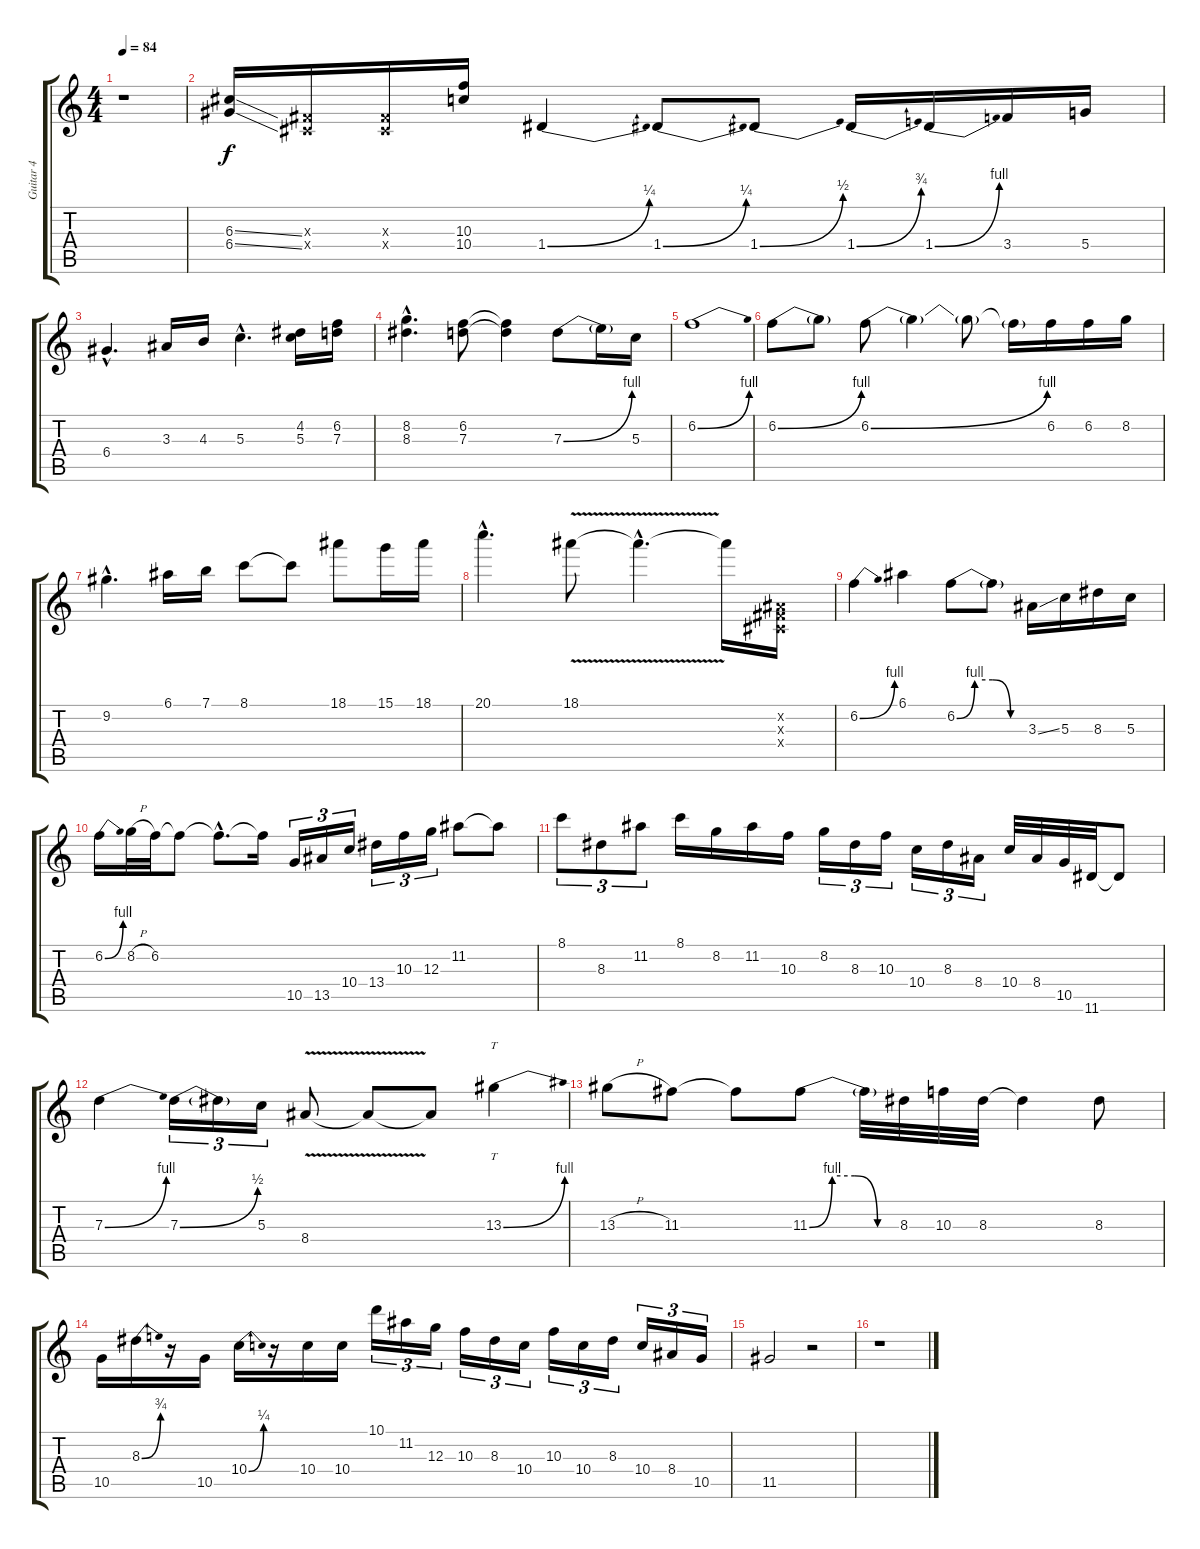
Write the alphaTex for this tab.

\track ("Guitar 4" "Guitar 4") {instrument distortionguitar}
\staff {score tabs}
\tuning (E4 B3 G3 D3 A2 E2) {hide}
\ts (4 4)
\tempo 84
\clef g2
\ks c
r.1{dy f} |
(6.3{ss} 6.4{ss}).16 (-1.3{x} -1.4{x}).16 (-1.3{x} -1.4{x}).16 (10.3 10.4).16 1.4{be (bend 0 0 60 1)}.4 1.4{be (bend 0 0 60 1)}.8 1.4{be (bend 0 0 60 2)}.8 1.4{be (bend 0 0 60 3)}.16 1.4{be (bend 0 0 60 4)}.16 3.4.16 5.4.16 |
6.4{hac}.4{d} 3.3.16 4.3.16 5.3{hac}.4{d} (4.2 5.3).16 (6.2 7.3).16 |
(8.2{hac} 8.3{hac}).4{d} (6.2 7.3).8 (6.2{t} 7.3{t}).4 7.3{be (bend 0 0 60 4)}.8 7.3{t}.16 5.3.16 |
6.2{be (bend 0 0 60 4)}.1 |
6.2{be (bend 0 0 60 4)}.8 6.2{t}.8 6.2{be (bend 0 0 60 4)}.8 6.2{t}.4 6.2{t}.8 6.2{t}.16 6.2.16 6.2.16 8.2.16 |
9.2{hac}.4{d} 6.1.16 7.1.16 8.1.8 8.1{t}.8 18.1.8 15.1.16 18.1.16 |
20.1{hac}.4{d} 18.1{v}.8 18.1{hac t}.4{d} 18.1{t}.16 (-1.2{x} -1.3{x} -1.4{x}).16 |
6.2{be (bend 0 0 60 4)}.4 6.1.4 6.2{be (custom 0 0 15 4 30 4 45 0 60 0)}.8 6.2{t}.8 3.3{ss}.16 5.3.16 8.3.16 5.3.16 |
6.2{be (bend 0 0 60 4)}.16 8.2{h}.32 6.2.32 6.2{t}.8 6.2{hac t}.8{d} 6.2{t}.16 10.5.16{tu (3 2)} 13.5.16{tu (3 2)} 10.4.16{tu (3 2)} 13.4.16{tu (3 2)} 10.3.16{tu (3 2)} 12.3.16{tu (3 2)} 11.2.8 11.2{t}.8 |
8.1.8{tu (3 2)} 8.3.8{tu (3 2)} 11.2.8{tu (3 2)} 8.1.16 8.2.16 11.2.16 10.3.16 8.2.16{tu (3 2)} 8.3.16{tu (3 2)} 10.3.16{tu (3 2)} 10.4.16{tu (3 2)} 8.3.16{tu (3 2)} 8.4.16{tu (3 2)} 10.4.32 8.4.32 10.5.32 11.6.32 11.6{t}.8 |
7.3{be (bend 0 0 60 4)}.4 7.3{be (bend 0 0 60 2)}.16{tu (3 2)} 7.3{t}.16{tu (3 2)} 5.3.16{tu (3 2)} 8.4{v}.8 8.4{t}.8 8.4{t}.8 13.3{be (bend 0 0 60 4)}.4{tt} |
13.3{h}.8 11.3.8 11.3{t}.8 11.3{be (custom 0 0 15 4 30 4 45 0 60 0)}.8 11.3{t}.32 8.3.32 10.3.32 8.3.32 8.3{t}.4 8.3.8 |
10.5.16 8.3{be (bend 0 0 60 3)}.16 r.16 10.5.16 10.4{be (bend 0 0 60 1)}.16 r.16 10.4.16 10.4.16 10.1.16{tu (3 2)} 11.2.16{tu (3 2)} 12.3.16{tu (3 2)} 10.3.16{tu (3 2)} 8.3.16{tu (3 2)} 10.4.16{tu (3 2)} 10.3.16{tu (3 2)} 10.4.16{tu (3 2)} 8.3.16{tu (3 2)} 10.4.16{tu (3 2)} 8.4.16{tu (3 2)} 10.5.16{tu (3 2)} |
11.5.2 r.2 |
r.1
